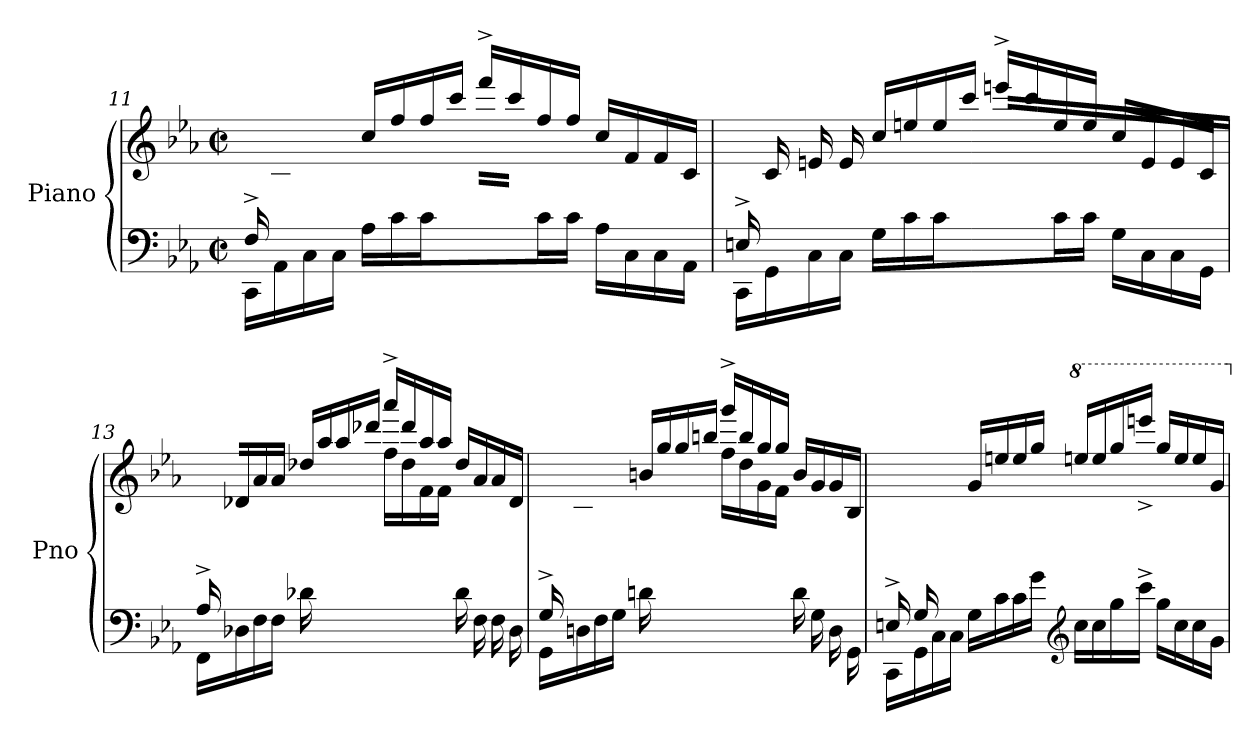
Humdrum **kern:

**kern	**kern
*part1	*part1
*staff2	*staff1
*I"Piano	*
*I'Pno	*
!!LO:PB:g=z
*clefF4	*clefG2
*k[b-e-a-]	*k[b-e-a-]
*M4/4	*M4/4
*met(c|)	*met(c|)
=11	=11
*^	*^
(>16F^/LL	16CC\LL	16ryy	4..ryy
2...ryy	16AA-\	16c/	.
.	16C\	16f/	.
.	16C\JJ	16f/JJ	.
.	16A-\LL	16cc/LL	.
.	16c\	16ff/	.
.	16c\	16ff/	.
.	8.ryy	16ccc/JJ	16a-\JJ
.	.	16fff^/LL	16cc\LL
.	.	16ccc/	16a-\
.	16c\	16ff/	4.ryy
.	16c\JJ	16ff/JJ	.
.	16A-\LL	16cc/LL	.
.	16C\	16f/	.
.	16C\	16f/	.
.	16AA-\JJ	16c/JJ)	.
=12	=12	=12	=12
(>16En^/LL	16CC\LL	16ryy	4..ryy
2...ryy	16GG\	16c/	.
.	16C\	16en/	.
.	16C\JJ	16e/JJ	.
.	16G\LL	16cc/LL	.
.	16c\	16een/	.
.	16c\	16ee/	.
.	8.ryy	16ccc/JJ	16g\JJ
.	.	16eeen^/LL	16cc\LL
.	.	16ccc/	16g\
.	16c\	16ee/	4.ryy
.	16c\JJ	16ee/JJ	.
.	16G\LL	16cc/LL	.
.	16C\	16e/	.
.	16C\	16e/	.
.	16GG\JJ	16c/JJ)	.
!!LO:LB:g=z	!!
=13	=13	=13	=13
(>16A-^/LL	16FF\LL	16ryy	16ryy
*	*	*v	*v
2...ryy	16D-X\	16d-X/
.	16F\	16a-/
.	16F\JJ	16a-/JJ
.	16d-X\LL	16dd-X/LL
*	*	*^
.	4..ryy	16aa-/	16f\
.	.	16aa-/	16f\
.	.	16ddd-X/JJ	16dd-X\JJ
.	.	16aaa-^/LL	16ff\LL
.	.	16ddd-/	16dd-\
.	.	16aa-/	16f\
.	.	16aa-/JJ	16f\JJ
.	16d-\LL	16dd-/LL	4ryy
.	16F\	16a-/	.
.	16F\	16a-/	.
.	16D-\JJ	16d-/JJ)	.
=14	=14	=14	=14
(>16G^/LL	16GG\LL	16ryy	16ryy
*	*	*v	*v
2...ryy	16Dn\	16Bn/
.	16F\	16g/
.	16G\JJ	16g/JJ
.	16dn\LL	16bn/LL
*	*	*^
.	4..ryy	16gg/	16f\
.	.	16gg/	16g\
.	.	16bbn/JJ	16ddn\JJ
.	.	16ggg^/LL	16ff\LL
.	.	16bb/	16dd\
.	.	16gg/	16g\
.	.	16gg/JJ	16f\JJ
.	16d\LL	16b/LL	4ryy
.	16G\	16g/	.
.	16D\	16g/	.
.	16GG\JJ	16B/JJ)	.
*	*	*v	*v
!!LO:LB:g=z
=15	=15	=15
16En^/LL	16CC\LL	8ryy
16G/	16GG\	.
2..ryy	16C\	16en/
.	16C\JJ	16e/JJ
.	16G\LL	16g/LL
.	16c\	16een/
.	16c\	16ee/
.	16g\JJ	16gg/JJ
*clefG2	*	*
*	*	*8va
.	16cc\LL	16eeen/LL
.	16cc\	16eee/
.	16gg\	16ggg/
.	16ccc^\JJ	16eeeen^/JJ
.	16gg\LL	16ggg/LL
.	16cc\	16eee/
.	16cc\	16eee/
.	16g\JJ	16gg/JJ
*	*	*X8va
*v	*v	*
=	=
*-	*-
